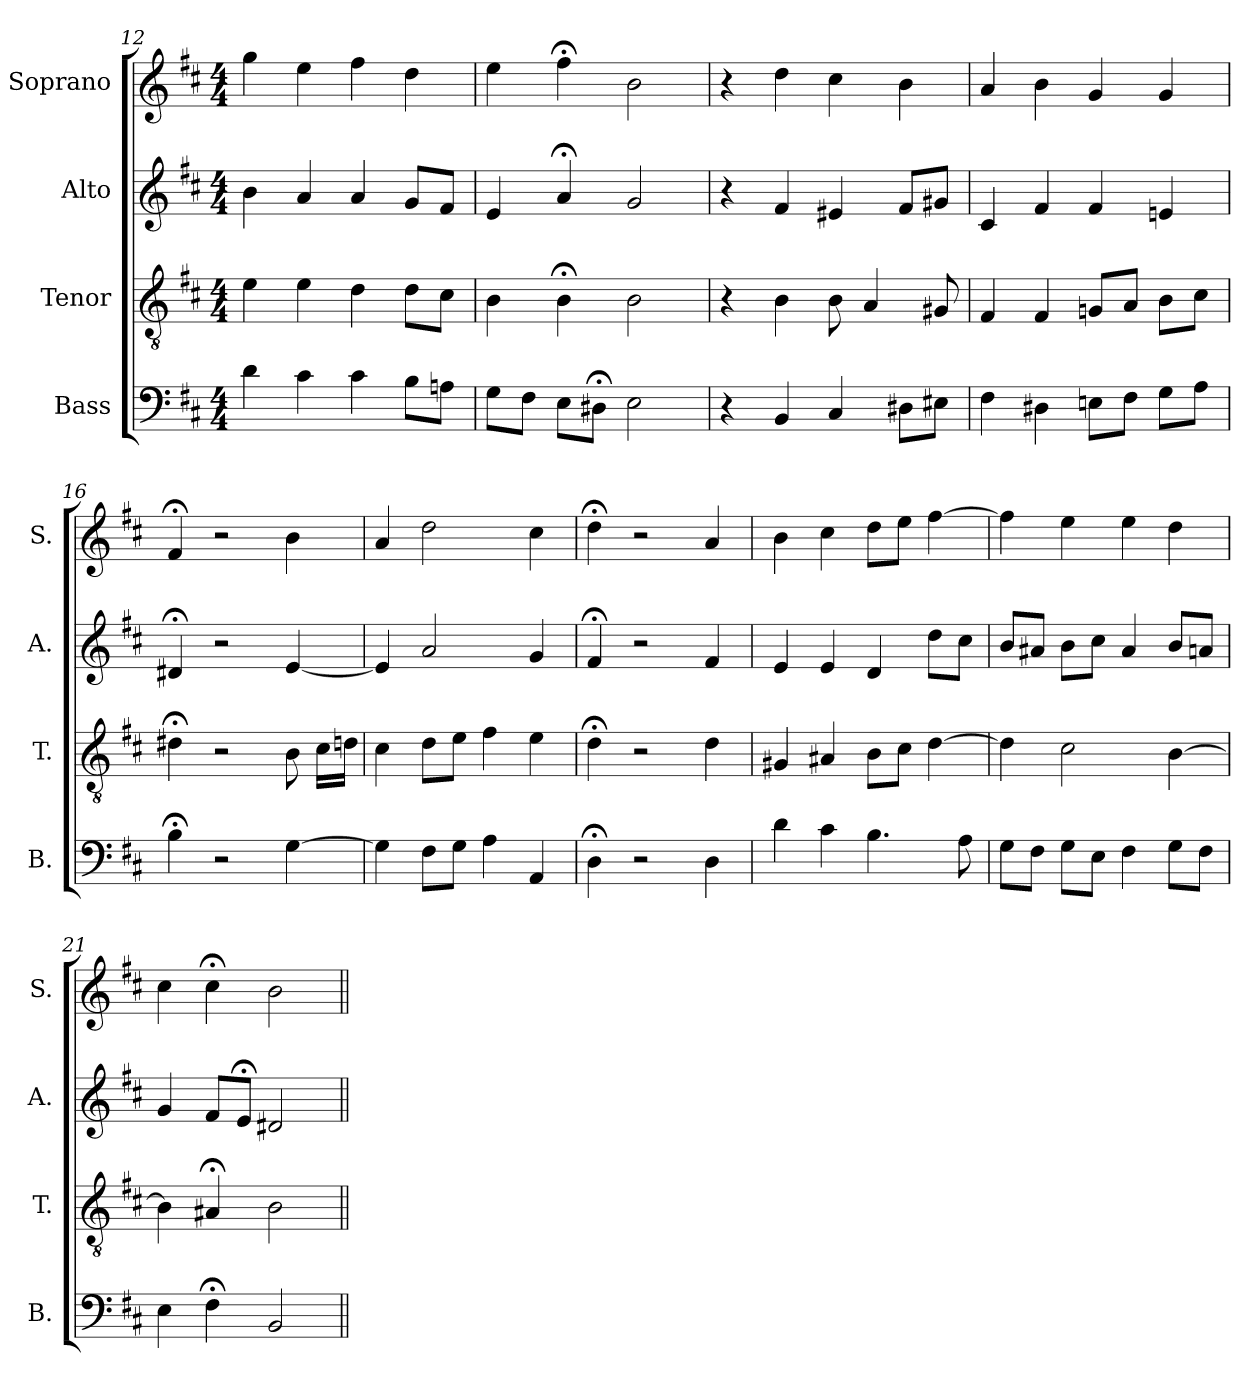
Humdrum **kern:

**kern	**kern	**kern	**kern
*part4	*part3	*part2	*part1
*staff4	*staff3	*staff2	*staff1
*I"Bass	*I"Tenor	*I"Alto	*I"Soprano
*I'B.	*I'T.	*I'A.	*I'S.
!!LO:PB:g=z
*clefF4	*clefGv2	*clefG2	*clefG2
*	*ITrd7c12	*	*
*k[f#c#]	*k[f#c#]	*k[f#c#]	*k[f#c#]
*D:	*D:	*D:	*D:
*M4/4	*M4/4	*M4/4	*M4/4
=12	=12	=12	=12
4d\	4E\	4b\	4gg\
4c#\	4E\	4a/	4ee\
4c#\	4D\	4a/	4ff#\
8B\L	8D\L	8g/L	4dd\
8An\J	8C#\J	8f#/J	.
=13	=13	=13	=13
8G\L	4BB\	4e/	4ee\
8F#\J	.	.	.
8E\L	4BB;<\	4a;</	4ff#;<\
8D#X;<\J	.	.	.
2E\	2BB\	2g/	2b\
=14	=14	=14	=14
4r	4r	4r	4r
4BB/	4BB\	4f#/	4dd\
4C#/	8BB\	4e#X/	4cc#\
.	4AA/	.	.
8D#X\L	.	8f#/L	4b\
8E#X\J	8GG#X/	8g#X/J	.
=15	=15	=15	=15
4F#\	4FF#/	4c#/	4a/
4D#X\	4FF#/	4f#/	4b\
8En\L	8GGn/L	4f#/	4g/
8F#\J	8AA/J	.	.
8G\L	8BB\L	4en/	4g/
8A\J	8C#\J	.	.
=16	=16	=16	=16
4B;<\	4D#X;<\	4d#X;</	4f#;</
2r	2r	2r	2r
[4G\	8BB\	[4e/	4b\
.	16C#\LL	.	.
.	16Dn\JJ	.	.
!!LO:LB:g=z
=17	=17	=17	=17
4G\]	4C#\	4e/]	4a/
8F#\L	8D\L	2a/	2dd\
8G\J	8E\J	.	.
4A\	4F#\	.	.
4AA/	4E\	4g/	4cc#\
=18	=18	=18	=18
4D;<\	4D;<\	4f#;</	4dd;<\
2r	2r	2r	2r
4D\	4D\	4f#/	4a/
=19	=19	=19	=19
4d\	4GG#X/	4e/	4b\
4c#\	4AA#X/	4e/	4cc#\
4.B\	8BB\L	4d/	8dd\L
.	8C#\J	.	8ee\J
.	[4D\	8dd\L	[4ff#\
8A\	.	8cc#\J	.
=20	=20	=20	=20
8G\L	4D\]	8b/L	4ff#\]
8F#\J	.	8a#X/J	.
8G\L	2C#\	8b\L	4ee\
8E\J	.	8cc#\J	.
4F#\	.	4a#/	4ee\
8G\L	[4BB\	8b/L	4dd\
8F#\J	.	8an/J	.
=21	=21	=21	=21
4E\	4BB\]	4g/	4cc#\
4F#;<\	4AA#X;</	8f#/L	4cc#;<\
.	.	8e;</J	.
2BB/	2BB\	2d#X/	2b\
=||	=||	=||	=||
*-	*-	*-	*-
